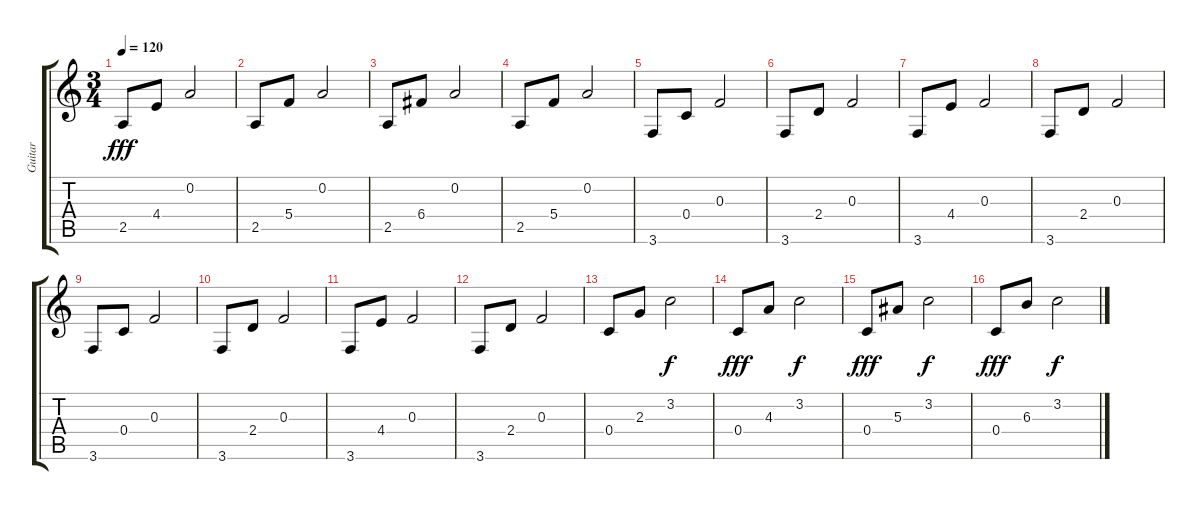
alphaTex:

\track ("Guitar" "Guitar") {instrument acousticguitarsteel}
\staff {score tabs}
\tuning (D4 A3 F3 C3 G2 D2) {hide}
\ts (3 4)
\tempo 120
\clef g2
\ks c
2.5.8{dy fff} 4.4.8 0.2.2 |
2.5.8 5.4.8 0.2.2 |
2.5.8 6.4.8 0.2.2 |
2.5.8 5.4.8 0.2.2 |
3.6.8 0.4.8 0.3.2 |
3.6.8 2.4.8 0.3.2 |
3.6.8 4.4.8 0.3.2 |
3.6.8 2.4.8 0.3.2 |
3.6.8 0.4.8 0.3.2 |
3.6.8 2.4.8 0.3.2 |
3.6.8 4.4.8 0.3.2 |
3.6.8 2.4.8 0.3.2 |
0.4.8 2.3.8 3.2.2{dy f} |
0.4.8{dy fff} 4.3.8 3.2.2{dy f} |
0.4.8{dy fff} 5.3.8 3.2.2{dy f} |
0.4.8{dy fff} 6.3.8 3.2.2{dy f}
